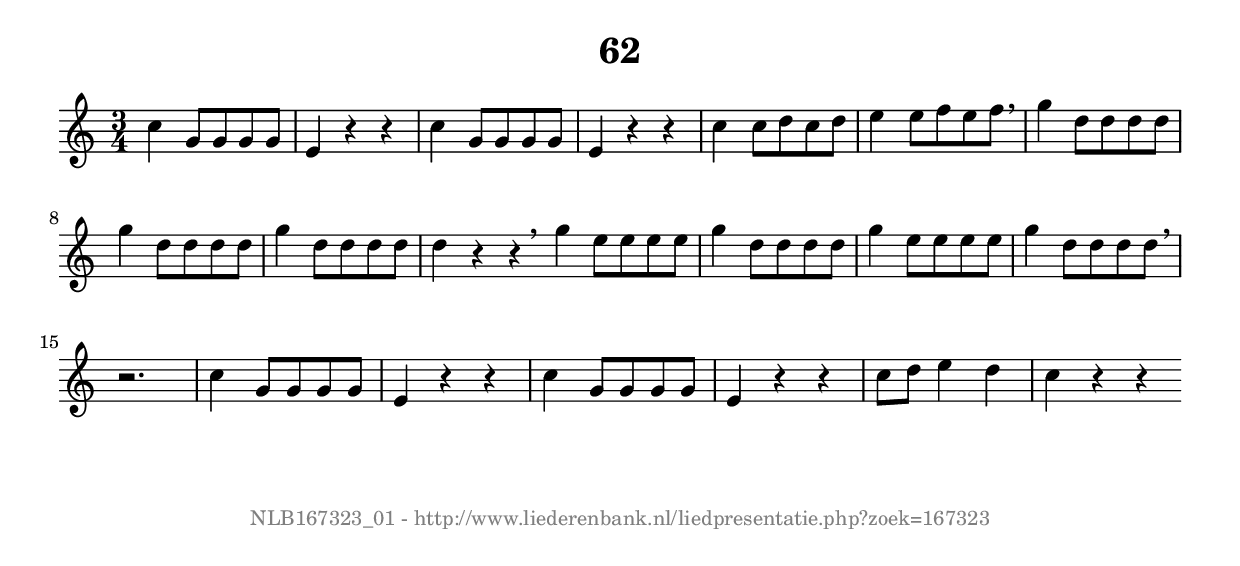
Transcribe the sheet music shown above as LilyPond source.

%
% produced by wce2krn 1.64 (7 June 2014)
%
\version"2.16"
#(append! paper-alist '(("long" . (cons (* 210 mm) (* 2000 mm)))))
#(set-default-paper-size "long")
sb = {\breathe}
mBreak = {\breathe }
bBreak = {\breathe }
x = {\once\override NoteHead #'style = #'cross }
gl=\glissando
itime={\override Staff.TimeSignature #'stencil = ##f }
ficta = {\once\set suggestAccidentals = ##t}
fine = {\once\override Score.RehearsalMark #'self-alignment-X = #1 \mark \markup {\italic{Fine}}}
dc = {\once\override Score.RehearsalMark #'self-alignment-X = #1 \mark \markup {\italic{D.C.}}}
dcf = {\once\override Score.RehearsalMark #'self-alignment-X = #1 \mark \markup {\italic{D.C. al Fine}}}
dcc = {\once\override Score.RehearsalMark #'self-alignment-X = #1 \mark \markup {\italic{D.C. al Coda}}}
ds = {\once\override Score.RehearsalMark #'self-alignment-X = #1 \mark \markup {\italic{D.S.}}}
dsf = {\once\override Score.RehearsalMark #'self-alignment-X = #1 \mark \markup {\italic{D.S. al Fine}}}
dsc = {\once\override Score.RehearsalMark #'self-alignment-X = #1 \mark \markup {\italic{D.S. al Coda}}}
pv = {\set Score.repeatCommands = #'((volta "1"))}
sv = {\set Score.repeatCommands = #'((volta "2"))}
tv = {\set Score.repeatCommands = #'((volta "3"))}
qv = {\set Score.repeatCommands = #'((volta "4"))}
xv = {\set Score.repeatCommands = #'((volta #f))}
\header{ tagline = ""
title = "62"
}
\score {{
\key c \major
\relative g'
{
\set melismaBusyProperties = #'()
\time 3/4
\tempo 4=120
\override Score.MetronomeMark #'transparent = ##t
\override Score.RehearsalMark #'break-visibility = #(vector #t #t #f)
c4 g8 g g g e4 r4 r4 c'4 g8 g g g e4 r4 r4 c'4 c8 d c d e4 e8 f e f \mBreak \bar "|"
g4 d8 d d d g4 d8 d d d g4 d8 d d d d4 r4 r4 \bar ":|:" \bBreak
g4 e8 e e e g4 d8 d d d g4 e8 e e e g4 d8 d d d \mBreak \bar "|"
r2. c4 g8 g g g e4 r4 r4 c'4 g8 g g g e4 r4 r4 c'8 d e4 d4 c r4 r4 \bar ":|"
 }}
 \midi { }
 \layout {
            indent = 0.0\cm
}
}
\markup { \vspace #0 } \markup { \with-color #grey \fill-line { \center-column { \smaller "NLB167323_01 - http://www.liederenbank.nl/liedpresentatie.php?zoek=167323" } } }
